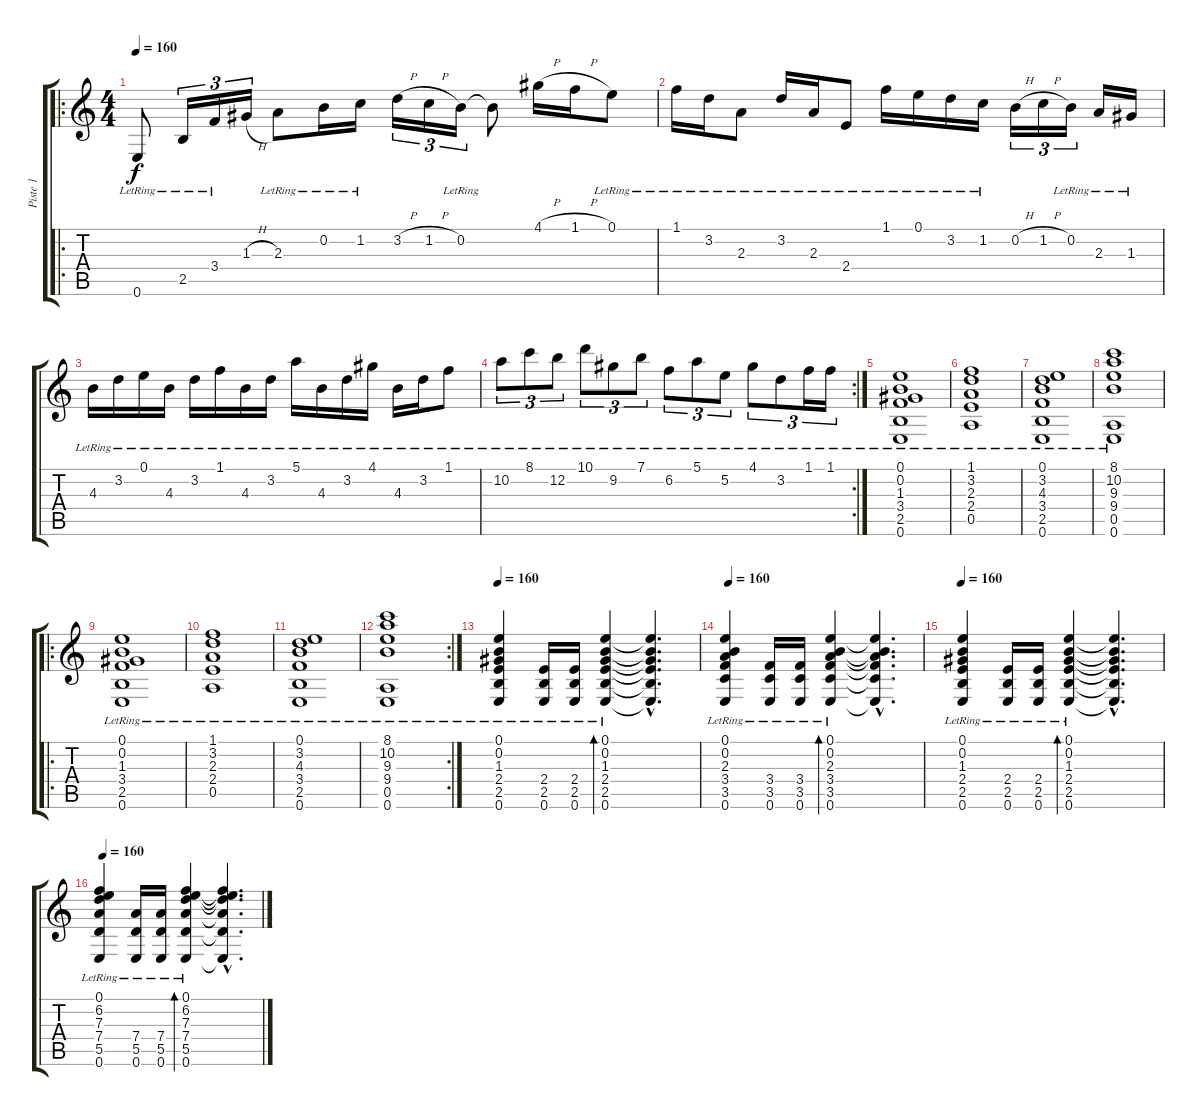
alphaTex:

\track ("Piste 1" "Piste 1") {instrument acousticguitarsteel}
\staff {score tabs}
\tuning (E4 B3 G3 D3 A2 E2) {hide}
\ro
\ts (4 4)
\tempo 160
\tempo 80
\tempo 160
\clef g2
\ks c
0.6{lr}.8{dy f instrument acousticguitarsteel} 2.5{lr}.16{tu (3 2)} 3.4{lr}.16{tu (3 2)} 1.3{h}.16{tu (3 2)} 2.3{lr}.8 0.2{lr}.16 1.2{lr}.16 3.2{h}.16{tu (3 2)} 1.2{h}.16{tu (3 2)} 0.2{lr}.16{tu (3 2)} 0.2{t}.8 4.1{h}.16 1.1{h}.16 0.1{lr}.8 |
1.1{lr}.16 3.2{lr}.16 2.3{lr}.8 3.2{lr}.16 2.3{lr}.16 2.4{lr}.8 1.1{lr}.16 0.1{lr}.16 3.2{lr}.16 1.2{lr}.16 0.2{h}.16{tu (3 2)} 1.2{h}.16{tu (3 2)} 0.2{lr}.16{tu (3 2)} 2.3{lr}.16 1.3{lr}.16 |
4.3{lr}.16 3.2{lr}.16 0.1{lr}.16 4.3{lr}.16 3.2{lr}.16 1.1{lr}.16 4.3{lr}.16 3.2{lr}.16 5.1{lr}.16 4.3{lr}.16 3.2{lr}.16 4.1{lr}.16 4.3{lr}.16 3.2{lr}.16 1.1{lr}.8 |
\rc 2
10.2{lr}.8{tu (3 2)} 8.1{lr}.8{tu (3 2)} 12.2{lr}.8{tu (3 2)} 10.1{lr}.8{tu (3 2)} 9.2{lr}.8{tu (3 2)} 7.1{lr}.8{tu (3 2)} 6.2{lr}.8{tu (3 2)} 5.1{lr}.8{tu (3 2)} 5.2{lr}.8{tu (3 2)} 4.1{lr}.8{tu (3 2)} 3.2{lr}.8{tu (3 2)} 1.1{lr}.16{tu (3 2)} 1.1{lr}.16{tu (3 2)} |
(0.1{lr} 0.2{lr} 1.3{lr} 3.4{lr} 2.5{lr} 0.6{lr}).1 |
(1.1{lr} 3.2{lr} 2.3{lr} 2.4{lr} 0.5{lr}).1 |
(0.1{lr} 3.2{lr} 4.3{lr} 3.4{lr} 2.5{lr} 0.6{lr}).1 |
(8.1{lr} 10.2{lr} 9.3{lr} 9.4{lr} 0.5{lr} 0.6{lr}).1 |
\ro
(0.1{lr} 0.2{lr} 1.3{lr} 3.4{lr} 2.5{lr} 0.6{lr}).1 |
(1.1{lr} 3.2{lr} 2.3{lr} 2.4{lr} 0.5{lr}).1 |
(0.1{lr} 3.2{lr} 4.3{lr} 3.4{lr} 2.5{lr} 0.6{lr}).1 |
\rc 2
(8.1{lr} 10.2{lr} 9.3{lr} 9.4{lr} 0.5{lr} 0.6{lr}).1 |
\tempo 160
(0.1{lr} 0.2{lr} 1.3{lr} 2.4{lr} 2.5{lr} 0.6{lr}).4 (2.4{lr} 2.5{lr} 0.6{lr}).16 (2.4{lr} 2.5{lr} 0.6{lr}).16 (0.1{lr} 0.2{lr} 1.3{lr} 2.4{lr} 2.5{lr} 0.6{lr}).4{bd 60} (0.1{hac t} 0.2{hac t} 1.3{hac t} 2.4{hac t} 2.5{hac t} 0.6{hac t}).4{d} |
\tempo 160
(0.1{lr} 0.2{lr} 2.3{lr} 3.4{lr} 3.5{lr} 0.6{lr}).4 (3.4{lr} 3.5{lr} 0.6{lr}).16 (3.4{lr} 3.5{lr} 0.6{lr}).16 (0.1{lr} 0.2{lr} 2.3{lr} 3.4{lr} 3.5{lr} 0.6{lr}).4{bd 60} (0.1{hac t} 0.2{hac t} 2.3{hac t} 3.4{hac t} 3.5{hac t} 0.6{hac t}).4{d} |
\tempo 160
(0.1{lr} 0.2{lr} 1.3{lr} 2.4{lr} 2.5{lr} 0.6{lr}).4 (2.4{lr} 2.5{lr} 0.6{lr}).16 (2.4{lr} 2.5{lr} 0.6{lr}).16 (0.1{lr} 0.2{lr} 1.3{lr} 2.4{lr} 2.5{lr} 0.6{lr}).4{bd 60} (0.1{hac t} 0.2{hac t} 1.3{hac t} 2.4{hac t} 2.5{hac t} 0.6{hac t}).4{d} |
\tempo 160
(0.1{lr} 6.2{lr} 7.3{lr} 7.4{lr} 5.5{lr} 0.6{lr}).4 (7.4{lr} 5.5{lr} 0.6{lr}).16 (7.4{lr} 5.5{lr} 0.6{lr}).16 (0.1{lr} 6.2{lr} 7.3{lr} 7.4{lr} 5.5{lr} 0.6{lr}).4{bd 60} (0.1{hac t} 6.2{hac t} 7.3{hac t} 7.4{hac t} 5.5{hac t} 0.6{hac t}).4{d}
